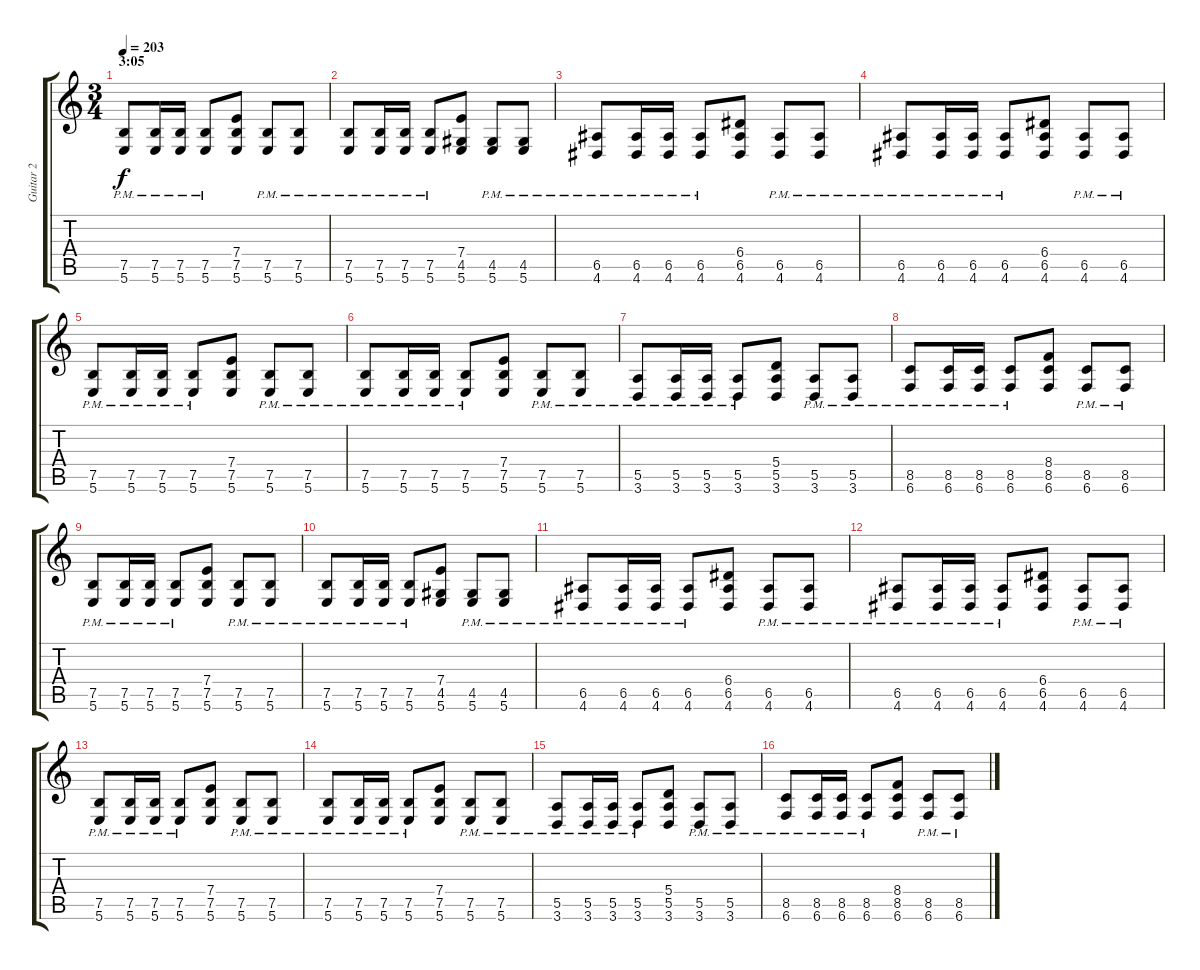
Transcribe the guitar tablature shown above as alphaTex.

\track ("Guitar 2" "Guitar 2") {instrument distortionguitar}
\staff {score tabs}
\tuning (B3 Gb3 D3 A2 E2 B1) {hide}
\ts (3 4)
\section ("" "3:05")
\tempo 203
\clef g2
\ks c
(7.5{pm} 5.6{pm}).8{dy f} (7.5{pm} 5.6{pm}).16 (7.5{pm} 5.6{pm}).16 (7.5{pm} 5.6{pm}).8 (7.4 7.5 5.6).8 (7.5{pm} 5.6{pm}).8 (7.5{pm} 5.6{pm}).8 |
(7.5{pm} 5.6{pm}).8 (7.5{pm} 5.6{pm}).16 (7.5{pm} 5.6{pm}).16 (7.5{pm} 5.6{pm}).8 (7.4 4.5 5.6).8 (4.5{pm} 5.6{pm}).8 (4.5{pm} 5.6{pm}).8 |
(6.5{pm} 4.6{pm}).8 (6.5{pm} 4.6{pm}).16 (6.5{pm} 4.6{pm}).16 (6.5{pm} 4.6{pm}).8 (6.4 6.5 4.6).8 (6.5{pm} 4.6{pm}).8 (6.5{pm} 4.6{pm}).8 |
(6.5{pm} 4.6{pm}).8 (6.5{pm} 4.6{pm}).16 (6.5{pm} 4.6{pm}).16 (6.5{pm} 4.6{pm}).8 (6.4 6.5 4.6).8 (6.5{pm} 4.6{pm}).8 (6.5{pm} 4.6{pm}).8 |
(7.5{pm} 5.6{pm}).8 (7.5{pm} 5.6{pm}).16 (7.5{pm} 5.6{pm}).16 (7.5{pm} 5.6{pm}).8 (7.4 7.5 5.6).8 (7.5{pm} 5.6{pm}).8 (7.5{pm} 5.6{pm}).8 |
(7.5{pm} 5.6{pm}).8 (7.5{pm} 5.6{pm}).16 (7.5{pm} 5.6{pm}).16 (7.5{pm} 5.6{pm}).8 (7.4 7.5 5.6).8 (7.5{pm} 5.6{pm}).8 (7.5{pm} 5.6{pm}).8 |
(5.5{pm} 3.6{pm}).8 (5.5{pm} 3.6{pm}).16 (5.5{pm} 3.6{pm}).16 (5.5{pm} 3.6{pm}).8 (5.4 5.5 3.6).8 (5.5{pm} 3.6{pm}).8 (5.5{pm} 3.6{pm}).8 |
(8.5{pm} 6.6{pm}).8 (8.5{pm} 6.6{pm}).16 (8.5{pm} 6.6{pm}).16 (8.5{pm} 6.6{pm}).8 (8.4 8.5 6.6).8 (8.5{pm} 6.6{pm}).8 (8.5{pm} 6.6{pm}).8 |
(7.5{pm} 5.6{pm}).8 (7.5{pm} 5.6{pm}).16 (7.5{pm} 5.6{pm}).16 (7.5{pm} 5.6{pm}).8 (7.4 7.5 5.6).8 (7.5{pm} 5.6{pm}).8 (7.5{pm} 5.6{pm}).8 |
(7.5{pm} 5.6{pm}).8 (7.5{pm} 5.6{pm}).16 (7.5{pm} 5.6{pm}).16 (7.5{pm} 5.6{pm}).8 (7.4 4.5 5.6).8 (4.5{pm} 5.6{pm}).8 (4.5{pm} 5.6{pm}).8 |
(6.5{pm} 4.6{pm}).8 (6.5{pm} 4.6{pm}).16 (6.5{pm} 4.6{pm}).16 (6.5{pm} 4.6{pm}).8 (6.4 6.5 4.6).8 (6.5{pm} 4.6{pm}).8 (6.5{pm} 4.6{pm}).8 |
(6.5{pm} 4.6{pm}).8 (6.5{pm} 4.6{pm}).16 (6.5{pm} 4.6{pm}).16 (6.5{pm} 4.6{pm}).8 (6.4 6.5 4.6).8 (6.5{pm} 4.6{pm}).8 (6.5{pm} 4.6{pm}).8 |
(7.5{pm} 5.6{pm}).8 (7.5{pm} 5.6{pm}).16 (7.5{pm} 5.6{pm}).16 (7.5{pm} 5.6{pm}).8 (7.4 7.5 5.6).8 (7.5{pm} 5.6{pm}).8 (7.5{pm} 5.6{pm}).8 |
(7.5{pm} 5.6{pm}).8 (7.5{pm} 5.6{pm}).16 (7.5{pm} 5.6{pm}).16 (7.5{pm} 5.6{pm}).8 (7.4 7.5 5.6).8 (7.5{pm} 5.6{pm}).8 (7.5{pm} 5.6{pm}).8 |
(5.5{pm} 3.6{pm}).8 (5.5{pm} 3.6{pm}).16 (5.5{pm} 3.6{pm}).16 (5.5{pm} 3.6{pm}).8 (5.4 5.5 3.6).8 (5.5{pm} 3.6{pm}).8 (5.5{pm} 3.6{pm}).8 |
(8.5{pm} 6.6{pm}).8 (8.5{pm} 6.6{pm}).16 (8.5{pm} 6.6{pm}).16 (8.5{pm} 6.6{pm}).8 (8.4 8.5 6.6).8 (8.5{pm} 6.6{pm}).8 (8.5{pm} 6.6{pm}).8
